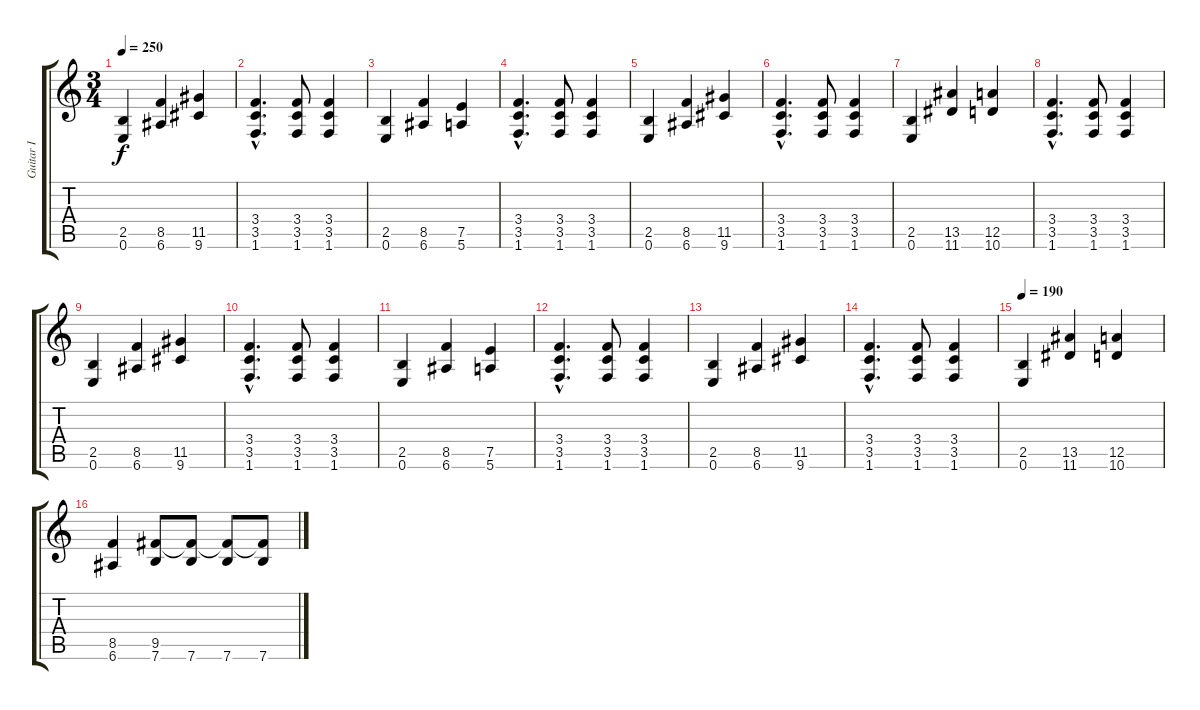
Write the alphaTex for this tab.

\track ("Guitar I" "Guitar I") {instrument distortionguitar}
\staff {score tabs}
\tuning (E4 B3 G3 D3 A2 E2) {hide}
\ts (3 4)
\tempo 250
\clef g2
\ks c
(2.5 0.6).4{dy f} (8.5 6.6).4 (11.5 9.6).4 |
(3.4{hac} 3.5{hac} 1.6{hac}).4{d} (3.4 3.5 1.6).8 (3.4 3.5 1.6).4 |
(2.5 0.6).4 (8.5 6.6).4 (7.5 5.6).4 |
(3.4{hac} 3.5{hac} 1.6{hac}).4{d} (3.4 3.5 1.6).8 (3.4 3.5 1.6).4 |
(2.5 0.6).4 (8.5 6.6).4 (11.5 9.6).4 |
(3.4{hac} 3.5{hac} 1.6{hac}).4{d} (3.4 3.5 1.6).8 (3.4 3.5 1.6).4 |
(2.5 0.6).4 (13.5 11.6).4 (12.5 10.6).4 |
(3.4{hac} 3.5{hac} 1.6{hac}).4{d} (3.4 3.5 1.6).8 (3.4 3.5 1.6).4 |
(2.5 0.6).4 (8.5 6.6).4 (11.5 9.6).4 |
(3.4{hac} 3.5{hac} 1.6{hac}).4{d} (3.4 3.5 1.6).8 (3.4 3.5 1.6).4 |
(2.5 0.6).4 (8.5 6.6).4 (7.5 5.6).4 |
(3.4{hac} 3.5{hac} 1.6{hac}).4{d} (3.4 3.5 1.6).8 (3.4 3.5 1.6).4 |
(2.5 0.6).4 (8.5 6.6).4 (11.5 9.6).4 |
(3.4{hac} 3.5{hac} 1.6{hac}).4{d} (3.4 3.5 1.6).8 (3.4 3.5 1.6).4 |
\tempo 190
(2.5 0.6).4 (13.5 11.6).4 (12.5 10.6).4 |
(8.5 6.6).4 (9.5 7.6).8 (9.5{t} 7.6).8 (9.5{t} 7.6).8 (9.5{t} 7.6).8
